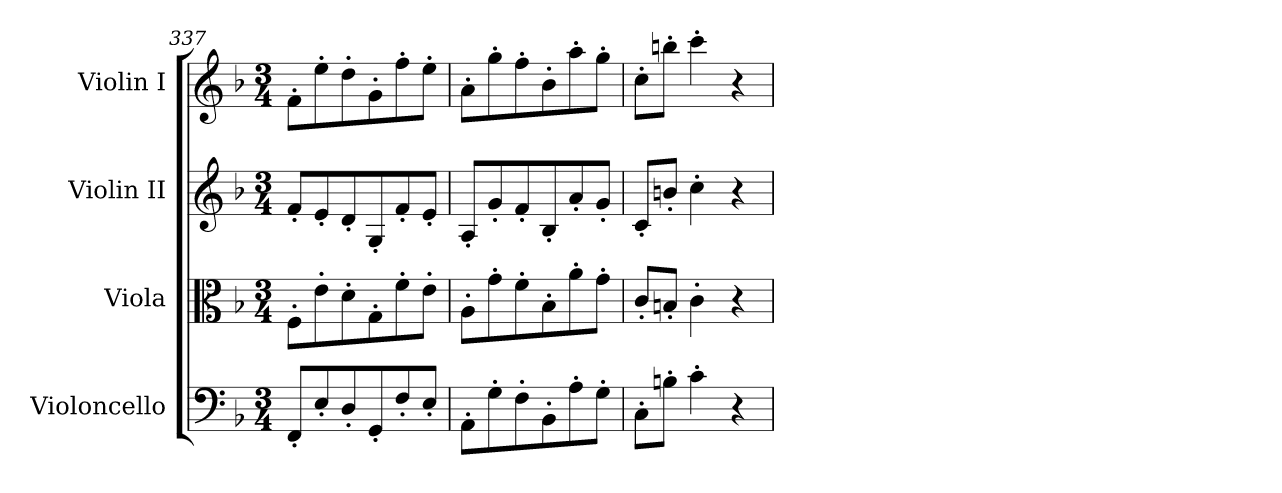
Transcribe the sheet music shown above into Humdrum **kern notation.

**kern	**kern	**kern	**kern
*part4	*part3	*part2	*part1
*staff4	*staff3	*staff2	*staff1
*I"Violoncello	*I"Viola	*I"Violin II	*I"Violin I
*I'Vc	*I'Vla	*I'Vln	*I'Vln
*clefF4	*clefC3	*clefG2	*clefG2
*k[b-]	*k[b-]	*k[b-]	*k[b-]
*M3/4	*M3/4	*M3/4	*M3/4
=337	=337	=337	=337
8FF'/L	8F'\L	8f'/L	8f'\L
8E'/	8e'\	8e'/	8ee'\
8D'/	8d'\	8d'/	8dd'\
8GG'/	8G'\	8G'/	8g'\
8F'/	8f'\	8f'/	8ff'\
8E'/J	8e'\J	8e'/J	8ee'\J
=338	=338	=338	=338
8AA'\L	8A'\L	8A'/L	8a'\L
8G'\	8g'\	8g'/	8gg'\
8F'\	8f'\	8f'/	8ff'\
8BB-'\	8B-'\	8B-'/	8b-'\
8A'\	8a'\	8a'/	8aa'\
8G'\J	8g'\J	8g'/J	8gg'\J
!!LO:LB:g=z
=339	=339	=339	=339
8C'\L	8c'/L	8c'/L	8cc'\L
8Bn'\J	8Bn'/J	8bn'/J	8bbn'\J
4c'\	4c'\	4cc'\	4ccc'\
4r	4r	4r	4r
=	=	=	=
*-	*-	*-	*-
